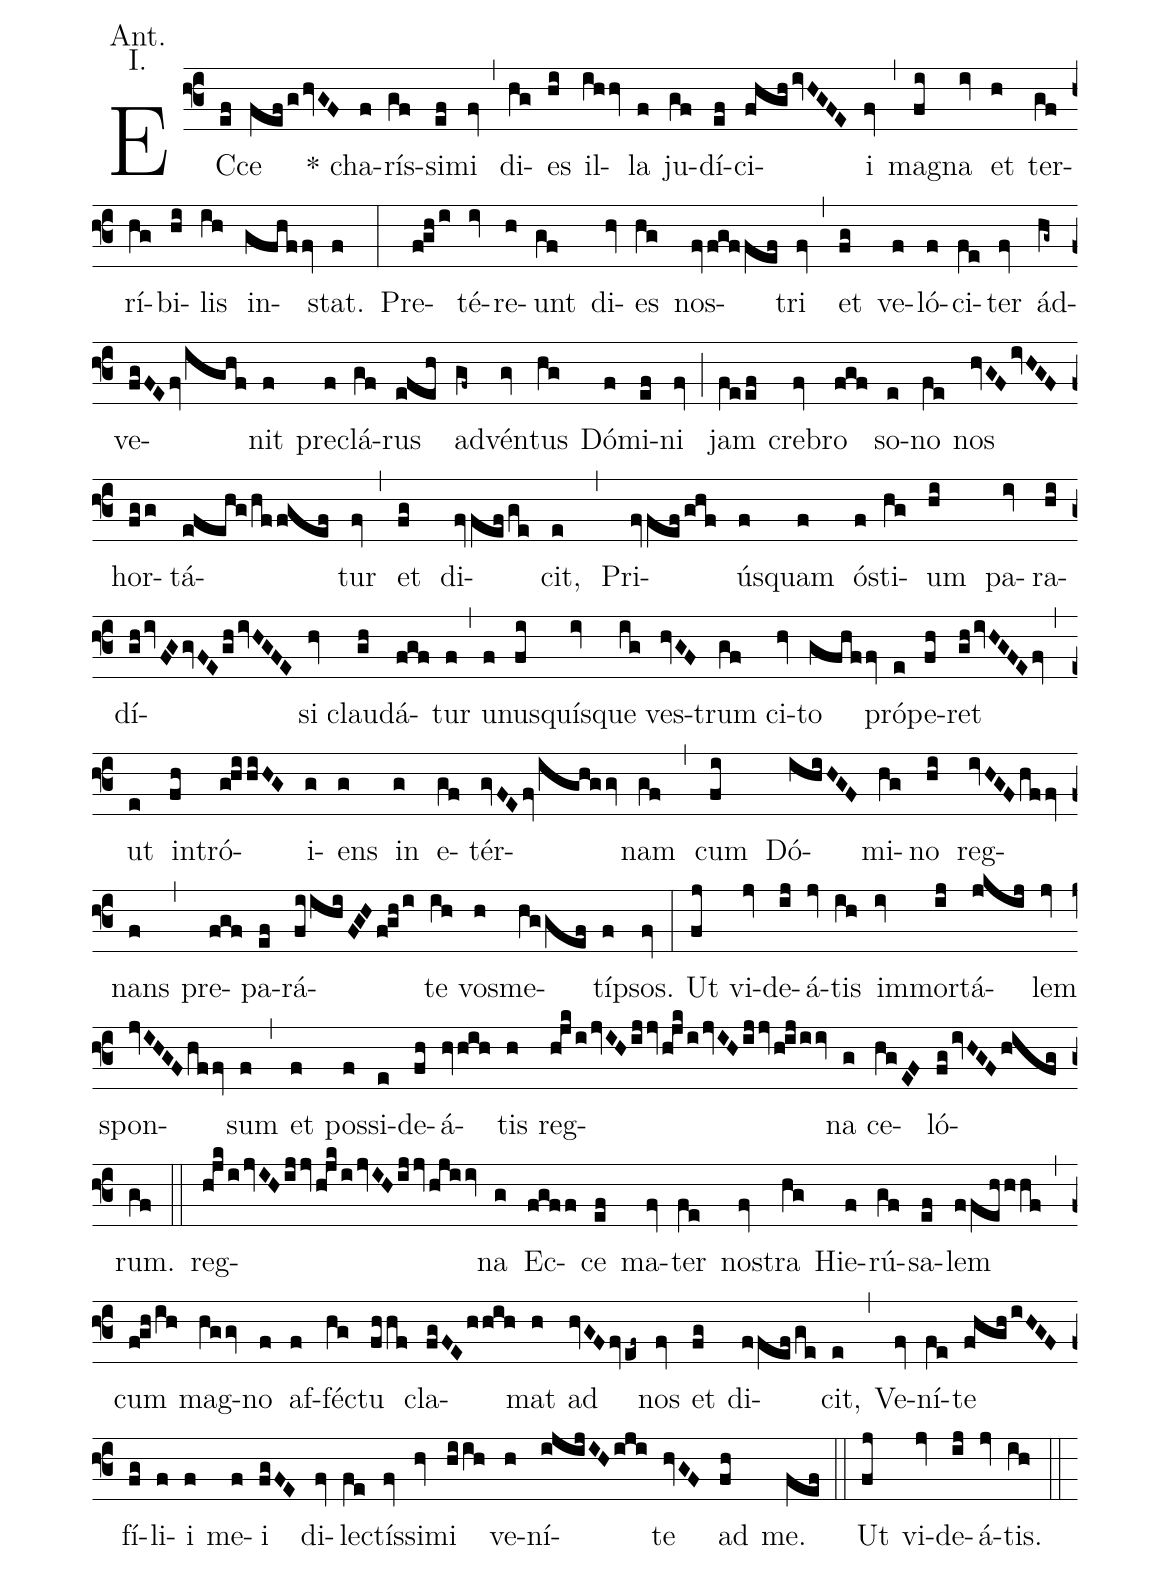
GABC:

annotation: Ant.;
annotation: I.;
%%
(f3)
EC(ef)ce(fefghvGF) * cha(f)rís(gf)si(ef)mi(fv) (,)
di(hg)es(hi) il(ihhv)la(f) ju(gf)dí(ef)ci(fhghivHGFE)i(fv) (,)
mag(fi)na(iv) et(h) ter(gf)rí(hg)bi(hi)lis(ih) in(gfhffv)stat.(f) (:)
Pre(fghi)té(iv)re(h)unt(gf) di(hv)es(hg) nos(fvfgffef)tri(fv) (,)
et(fg) ve(f)ló(f)ci(fe)ter(fv) ád(hg~)ve(fgFEfvighf)nit(f) pre(f)clá(gf)rus(efeh) ad(gf~)vén(gv)tus(hg) Dó(f)mi(ef)ni(fv) (;)
jam(feef) cre(fv)bro(fgf) so(e)no(fe) nos(hvGFivHGF) hor(fgg)tá(efehghffgef)tur(fv) (,)
et(fg) di(fvfefge)cit,(e) (,)
Pri(fvfefghf)ús(f)quam(f) ós(f)ti(hg)um(hi) pa(iv)ra(hi)dí(ghivFGgvFEghivHGFE)si(hv) clau(gh)dá(fgf)tur(f) (,)
u(f)nus(fi)quís(iv)que(ig) ves(hvGF)trum(gf) ci(hv)to(gfhffv) pró(e)pe(fh)ret(ghivHGFEfv) (,)
ut(e) in(fh)tró(ghihiHG)i(g)ens(g) in(g) e(gf)tér(gvFEfvighggv)nam(gf) (,)
cum(fi) Dó(ihiHGF)mi(hg)no(hi) reg(ivHGFhffv)nans(f) (,)
pre(fgf)pa(ef)rá(fiihiFGHfghi)te(ih) vos(h)me(hggef)típ(f)sos.(fv) (:)
Ut(fj) vi(jv)de(ij)á(jv)tis(ih) im(iv)mor(ij)tá(jkij)lem(jv) spon(jvIHGFhffv)sum(f) (,)
et(f) pos(f)si(e)de(fh)á(hvhih)tis(h) reg(hjkijvIHijjvhjkijvIHijjvhijiiv)na(g) ce(hgEF)ló(fgivHGFhifg)rum.(gf) (::)
reg(hjkijvIHijjvhjkijvIHijjvhjiiv)na(g) Ec(fgff)ce(ef) ma(fv)ter(fe) nos(fv)tra(hg) Hie(f)rú(gf)sa(ef)lem(ffehhhf) (,)
cum(fghih) mag(hggv)no(f) af(f)féc(hg)tu(fhhf) cla(fgFEhhih)mat(h) ad(hvGFfvef~) nos(fv) et(fg) di(ffefge)cit,(e) (,)
Ve(fv)ní(fe)te(fhghiHGF) fí(fg)li(f)i(f) me(f)i(fgFE) di(fv)lec(fe)tís(fv)si(hv)mi(hiih) ve(h)ní(ijijIHiji)te(hvGF) ad(fh) me.(fef) (::)
Ut(fj) vi(jv)de(ij)á(jv)tis.(ih) (::)
